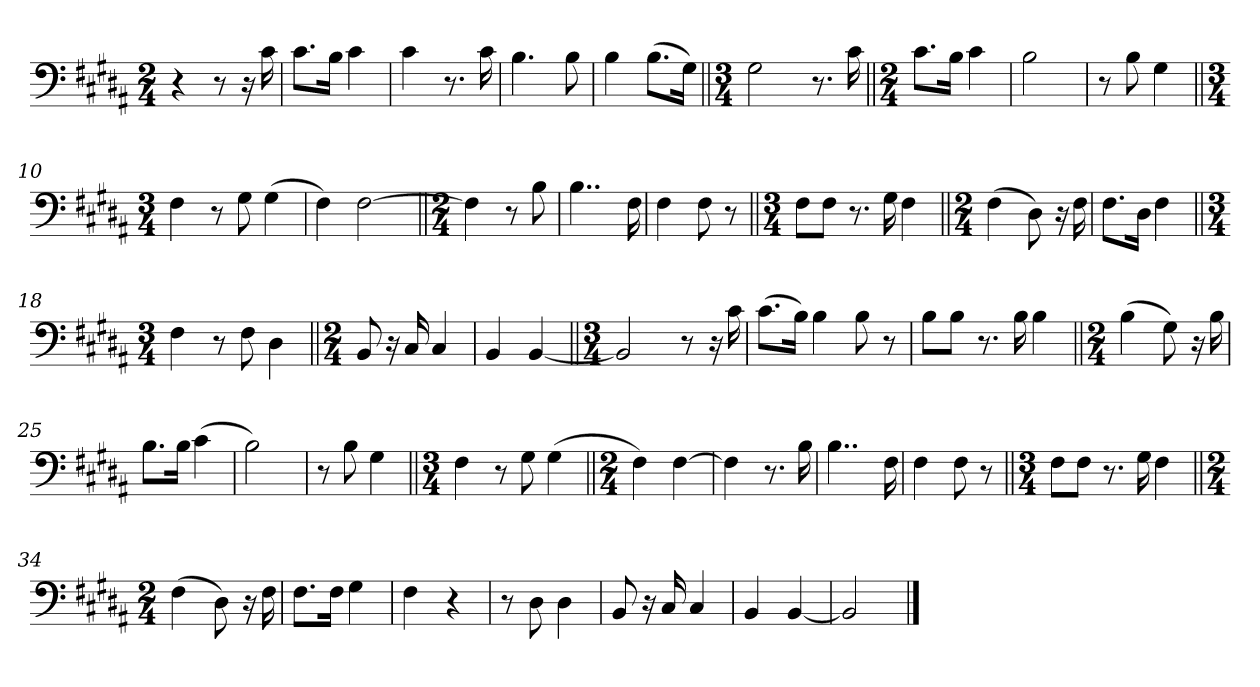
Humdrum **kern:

**kern
*part1
*staff1
*clefF4
*k[f#c#g#d#a#]
*M2/4
=1
4r
8r
16r
16c#\
=2
8.c#\L
16B\Jk
4c#\
=3
4c#\
8.r
16c#\
=4
4.B\
8B\
=5
4B\
(8.B\L
16G#\Jk)
=6||
*M3/4
2G#\
8.r
16c#\
=7||
*M2/4
8.c#\L
16B\Jk
4c#\
=8
2B\
=9
8r
8B\
4G#\
=10||
*M3/4
4F#\
8r
8G#\
(4G#\
=11
4F#\)
[2F#\
=12||
*M2/4
4F#\]
8r
8B\
=13
4..B\
16F#\
=14
4F#\
8F#\
8r
=15||
*M3/4
8F#\L
8F#\J
8.r
16G#\
4F#\
=16||
*M2/4
(4F#\
8D#\)
16r
16F#\
=17
8.F#\L
16D#\Jk
4F#\
=18||
*M3/4
4F#\
8r
8F#\
4D#\
=19||
*M2/4
8BB/
16r
16C#/
4C#/
=20
4BB/
[4BB/
=21||
*M3/4
2BB/]
8r
16r
16c#\
=22
(8.c#\L
16B\Jk)
4B\
8B\
8r
=23
8B\L
8B\J
8.r
16B\
4B\
=24||
*M2/4
(4B\
8G#\)
16r
16B\
=25
8.B\L
16B\Jk
(4c#\
=26
2B\)
=27
8r
8B\
4G#\
=28||
*M3/4
4F#\
8r
8G#\
(4G#\
=29||
*M2/4
4F#\)
[4F#\
=30
4F#\]
8.r
16B\
=31
4..B\
16F#\
=32
4F#\
8F#\
8r
=33||
*M3/4
8F#\L
8F#\J
8.r
16G#\
4F#\
=34||
*M2/4
(4F#\
8D#\)
16r
16F#\
=35
8.F#\L
16F#\Jk
4G#\
=36
4F#\
4r
=37
8r
8D#\
4D#\
=38
8BB/
16r
16C#/
4C#/
=39
4BB/
[4BB/
=40
2BB/]
==
*-
